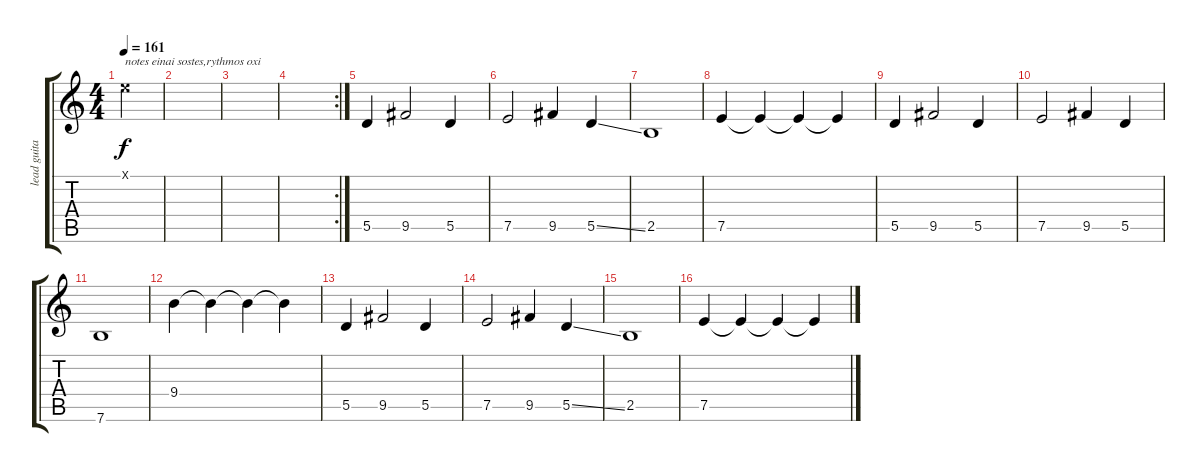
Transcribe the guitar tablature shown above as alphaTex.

\track ("lead guitar" "lead guita") {instrument distortionguitar}
\staff {score tabs}
\tuning (E4 B3 G3 D3 A2 E2) {hide}
\ts (4 4)
\tempo 161
\clef g2
\ks c
0.1{x}.4{txt "notes einai sostes,rythmos oxi" dy f instrument distortionguitar} |
|
|
\rc 2
|
5.5.4 9.5.2 5.5.4 |
7.5.2 9.5.4 5.5{ss}.4 |
2.5.1 |
7.5.4 7.5{t}.4 7.5{t}.4 7.5{t}.4 |
5.5.4 9.5.2 5.5.4 |
7.5.2 9.5.4 5.5.4 |
7.6.1 |
9.4.4 9.4{t}.4 9.4{t}.4 9.4{t}.4 |
5.5.4 9.5.2 5.5.4 |
7.5.2 9.5.4 5.5{ss}.4 |
2.5.1 |
7.5.4 7.5{t}.4 7.5{t}.4 7.5{t}.4
